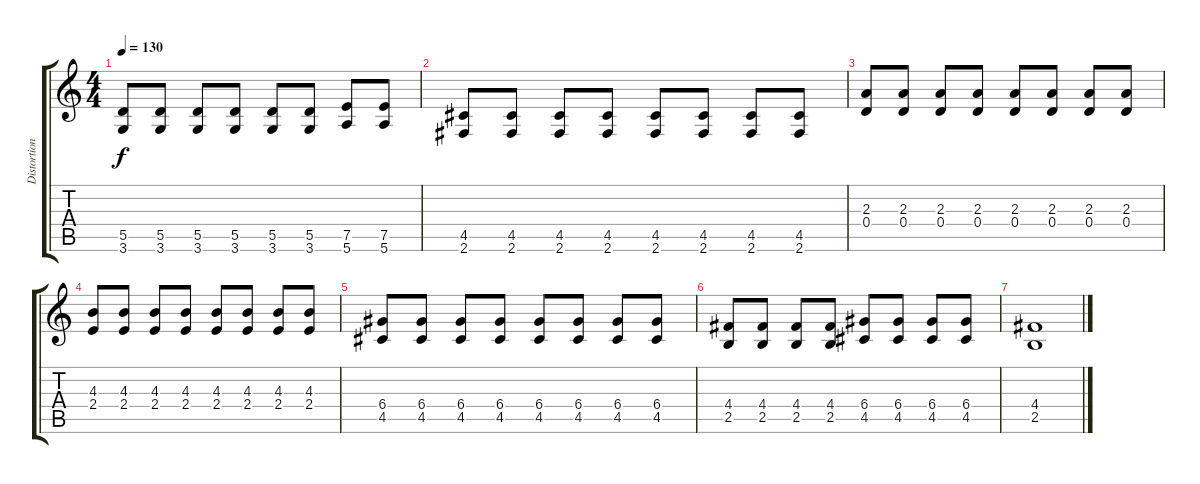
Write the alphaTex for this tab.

\track ("Distortion guitar 1" "Distortion") {instrument distortionguitar}
\staff {score tabs}
\tuning (E4 B3 G3 D3 A2 E2) {hide}
\ts (4 4)
\tempo 130
\clef g2
\ks c
(5.5 3.6).8{dy f} (5.5 3.6).8 (5.5 3.6).8 (5.5 3.6).8 (5.5 3.6).8 (5.5 3.6).8 (7.5 5.6).8 (7.5 5.6).8 |
(4.5 2.6).8 (4.5 2.6).8 (4.5 2.6).8 (4.5 2.6).8 (4.5 2.6).8 (4.5 2.6).8 (4.5 2.6).8 (4.5 2.6).8 |
(2.3 0.4).8 (2.3 0.4).8 (2.3 0.4).8 (2.3 0.4).8 (2.3 0.4).8 (2.3 0.4).8 (2.3 0.4).8 (2.3 0.4).8 |
(4.3 2.4).8 (4.3 2.4).8 (4.3 2.4).8 (4.3 2.4).8 (4.3 2.4).8 (4.3 2.4).8 (4.3 2.4).8 (4.3 2.4).8 |
(6.4 4.5).8 (6.4 4.5).8 (6.4 4.5).8 (6.4 4.5).8 (6.4 4.5).8 (6.4 4.5).8 (6.4 4.5).8 (6.4 4.5).8 |
(4.4 2.5).8 (4.4 2.5).8 (4.4 2.5).8 (4.4 2.5).8 (6.4 4.5).8 (6.4 4.5).8 (6.4 4.5).8 (6.4 4.5).8 |
(4.4 2.5).1
